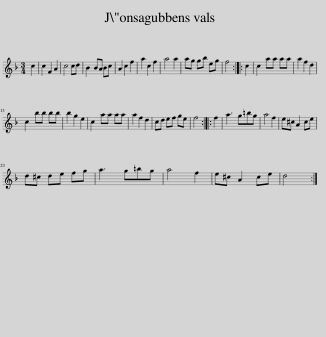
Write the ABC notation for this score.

X:1
L:1/8
M:3/4
I:linebreak $
K:F
V:1 treble
V:1
 c2 | c2 F2 A2 | c4 cd | B2 BA Bc | A2 c2 f2 | %5
 a2 c2 f2 | a4 a2 | ag gb eg | f4 :: c2 | %10
 c2 aa aa | a2 f2 d2 |$ c2 bb bb | b2 g2 e2 | c2 aa aa | %15
 a2 f2 d2 | cd ef ge | f4 :: f2 | a3 g=bg | %20
 a4 f2 | e^c A2 ce |$ d^c de fg | a3 g=bg | a4 f2 | %25
 e^c A2 ce | d4 :| %27
